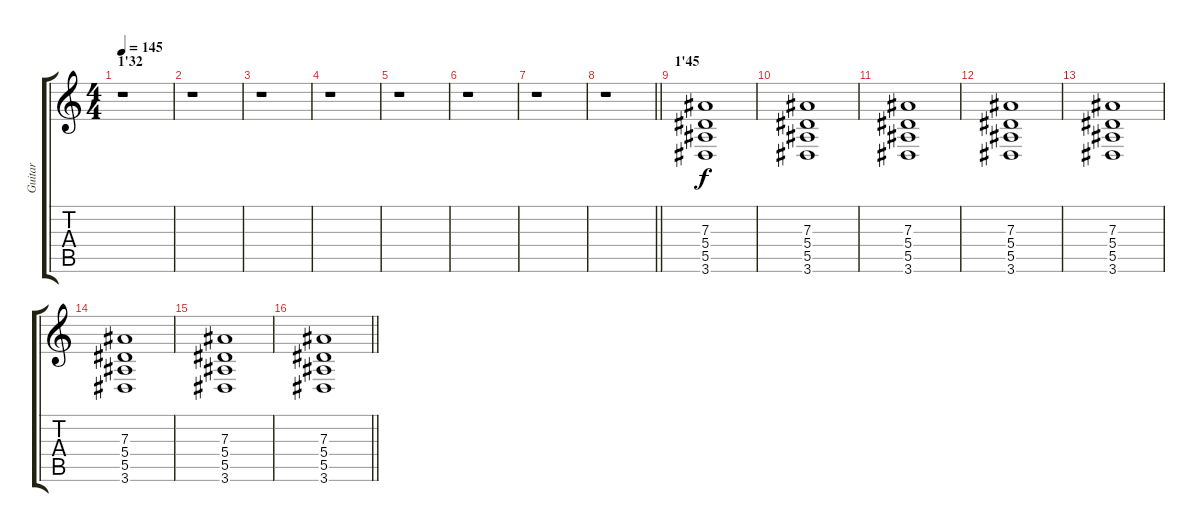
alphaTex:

\track ("Guitar" "Guitar") {instrument distortionguitar}
\staff {score tabs}
\tuning (C4 G3 Eb3 Bb2 F2 C2) {hide}
\ts (4 4)
\section ("" "1'32")
\tempo 145
\clef g2
\ks c
r.1{dy f} |
r.1 |
r.1 |
r.1 |
r.1 |
r.1 |
r.1 |
\barLineRight lightlight
r.1 |
\section ("" "1'45")
(7.3 5.4 5.5 3.6).1 |
(7.3 5.4 5.5 3.6).1 |
(7.3 5.4 5.5 3.6).1 |
(7.3 5.4 5.5 3.6).1 |
(7.3 5.4 5.5 3.6).1 |
(7.3 5.4 5.5 3.6).1 |
(7.3 5.4 5.5 3.6).1 |
\barLineRight lightlight
(7.3 5.4 5.5 3.6).1
